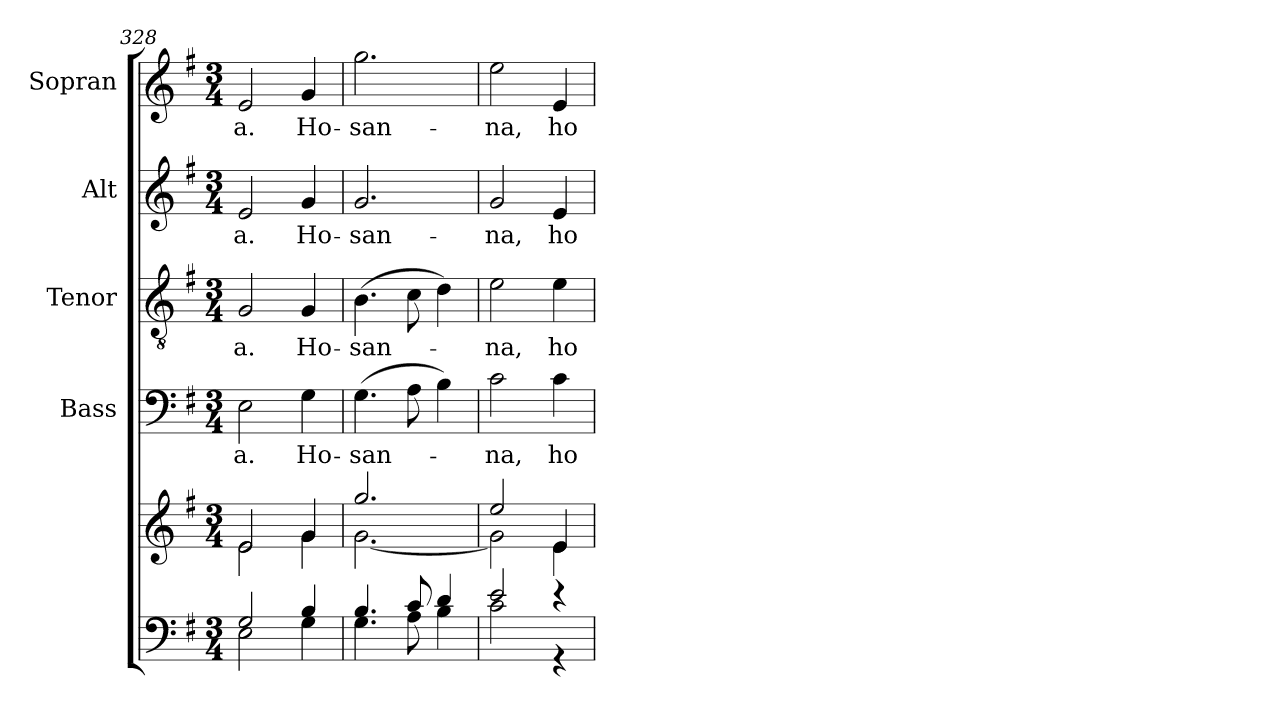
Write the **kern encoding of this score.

**kern	**kern	**kern	**text	**kern	**text	**kern	**text	**kern	**text
*part5	*part5	*part4	*part4	*part3	*part3	*part2	*part2	*part1	*part1
*staff6	*staff5	*staff4	*staff4	*staff3	*staff3	*staff2	*staff2	*staff1	*staff1
*	*	*I"Bass	*	*I"Tenor	*	*I"Alt	*	*I"Sopran	*
*	*	*I'B.	*	*I'T.	*	*I'A.	*	*I'S.	*
!!LO:LB:g=z
*clefF4	*clefG2	*clefF4	*	*clefGv2	*	*clefG2	*	*clefG2	*
*k[f#]	*k[f#]	*k[f#]	*	*k[f#]	*	*k[f#]	*	*k[f#]	*
*G:	*G:	*G:	*	*G:	*	*G:	*	*G:	*
*M3/4	*M3/4	*M3/4	*	*M3/4	*	*M3/4	*	*M3/4	*
=328	=328	=328	=328	=328	=328	=328	=328	=328	=328
*^	*^	*	*	*	*	*	*	*	*
!	!	!	!	!	!LO:LY:b	!	!LO:LY:b	!	!LO:LY:b	!	!LO:LY:b
2G/	2E\	2e/	2e\	2E\	-a.	2G/	-a.	2e/	-a.	2e/	-a.
!	!	!	!	!	!LO:LY:b	!	!LO:LY:b	!	!LO:LY:b	!	!LO:LY:b
4B/	4G\	4g/	4g\	4G\	Ho-	4G/	Ho-	4g/	Ho-	4g/	Ho-
=329	=329	=329	=329	=329	=329	=329	=329	=329	=329	=329	=329
!	!	!	!	!	!LO:LY:b	!	!LO:LY:b	!	!LO:LY:b	!	!LO:LY:b
4.B/	4.G\	2.gg/	[<2.g\	(>4.G\	-san-	(>4.B\	-san-	2.g/	-san-	2.gg\	-san-
8c/	8A\	.	.	8A\	.	8c\	.	.	.	.	.
4d/	4B\	.	.	4B\)	.	4d\)	.	.	.	.	.
=330	=330	=330	=330	=330	=330	=330	=330	=330	=330	=330	=330
!	!	!	!	!	!LO:LY:b	!	!LO:LY:b	!	!LO:LY:b	!	!LO:LY:b
2e/	2c\	2ee/	2g\]	2c\	-na,	2e\	-na,	2g/	-na,	2ee\	-na,
!	!	!	!	!	!LO:LY:b	!	!LO:LY:b	!	!LO:LY:b	!	!LO:LY:b
4r	4r	4e/	4e\	4c\	ho-	4e\	ho-	4e/	ho-	4e/	ho-
*v	*v	*	*	*	*	*	*	*	*	*	*
*	*v	*v	*	*	*	*	*	*	*	*
=	=	=	=	=	=	=	=	=	=
*-	*-	*-	*-	*-	*-	*-	*-	*-	*-
